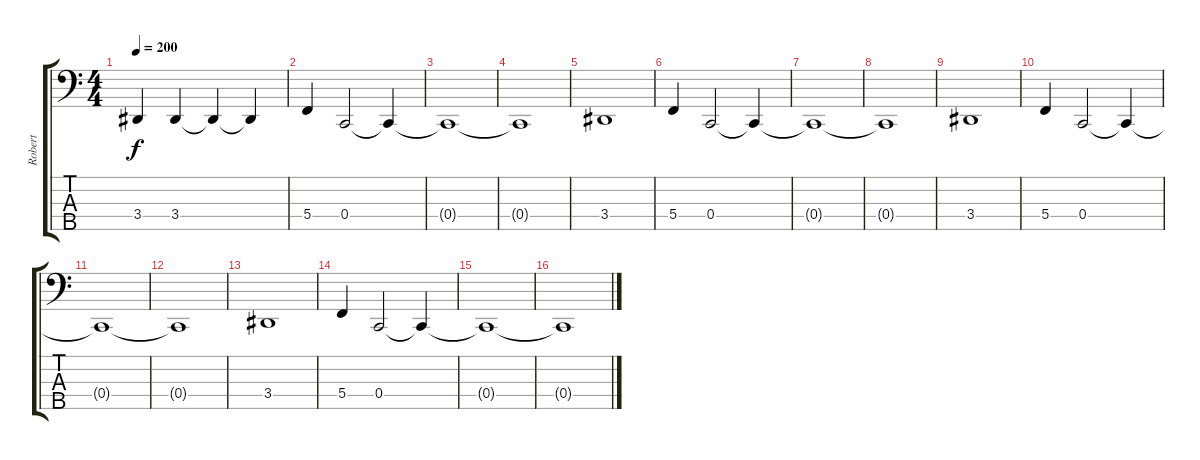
\track ("Robert" "Robert") {instrument electricbassfinger}
\staff {score tabs}
\tuning (F2 C2 G1 C1 G0) {hide}
\ts (4 4)
\tempo 200
\clef f4
\ks c
3.4.4{dy f} 3.4.4 3.4{t}.4 3.4{t}.4 |
5.4.4 0.4.2 0.4{t}.4 |
0.4{t}.1 |
0.4{t}.1 |
3.4.1 |
5.4.4 0.4.2 0.4{t}.4 |
0.4{t}.1 |
0.4{t}.1 |
3.4.1 |
5.4.4 0.4.2 0.4{t}.4 |
0.4{t}.1 |
0.4{t}.1 |
3.4.1 |
5.4.4 0.4.2 0.4{t}.4 |
0.4{t}.1 |
0.4{t}.1
